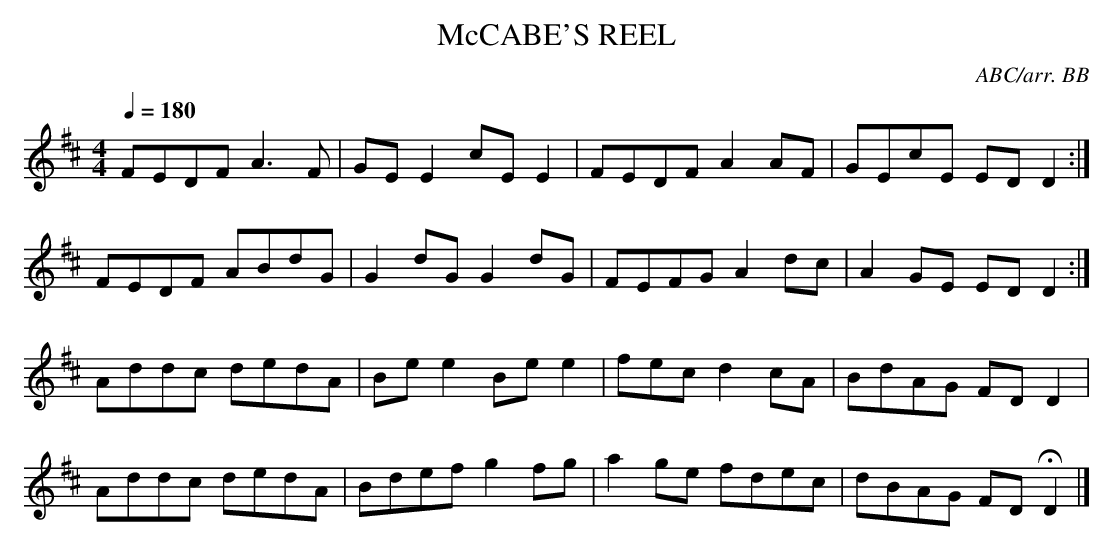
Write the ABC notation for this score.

X:1
T:McCABE'S REEL
C:ABC/arr. BB
L:1/8
M:4/4
Q:1/4=180
K:D
FEDF A3F|GE E2 cE E2|FEDF A2AF|GEcE EDD2:|
FEDF ABdG|G2 dG G2 dG|FEFG A2 dc|A2GE EDD2:|
Addc dedA|Be e2 Be e2|fec d2 cA|BdAG FDD2|
Addc dedA|Bdef g2 fg|a2ge fdec|dBAG FDHD2|]
